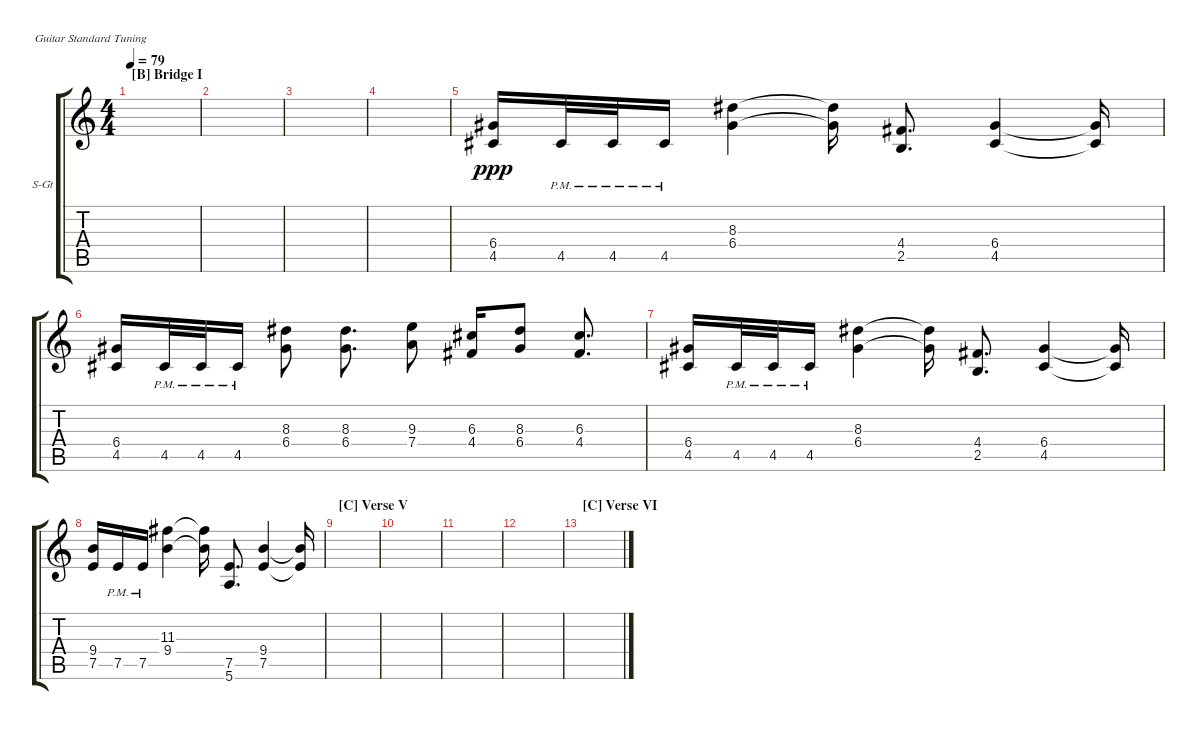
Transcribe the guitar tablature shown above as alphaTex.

\defaultSystemsLayout 4
\bracketExtendMode groupsimilarinstruments
\firstSystemTrackNameOrientation horizontal
\otherSystemsTrackNameOrientation horizontal
\track ("Studio Guitar" "S-Gt") {instrument distortionguitar}
\staff {score tabs}
\tuning (E4 B3 G3 D3 A2 E2)
\ts (4 4)
\section ("B" "Bridge I")
\tempo 79
\clef g2
\ks c
|
|
|
|
(4.5 6.4).16{dy ppp beam merge} 4.5{pm}.32{beam merge} 4.5{pm}.32{beam merge} 4.5{pm}.16{beam split} (6.4 8.3).4 (6.4{t} 8.3{t}).16 (2.5 4.4).8{d} (4.5 6.4).4 (4.5{t} 6.4{t}).16 |
(4.5 6.4).16{beam merge} 4.5{pm}.32{beam merge} 4.5{pm}.32{beam merge} 4.5{pm}.16{beam split} (6.4 8.3).8{beam split} (6.4 8.3).8{d beam split} (7.4 9.3).8{beam split} (4.4 6.3).16{beam merge} (6.4 8.3).8 (4.4 6.3).8{d beam split} |
(4.5 6.4).16{beam merge} 4.5{pm}.32{beam merge} 4.5{pm}.32{beam merge} 4.5{pm}.16{beam split} (6.4 8.3).4 (6.4{t} 8.3{t}).16 (2.5 4.4).8{d} (4.5 6.4).4 (4.5{t} 6.4{t}).16 |
(7.5 9.4).16{beam merge} 7.5{pm}.16{beam merge} 7.5{pm}.16{beam split} (9.4 11.3).4 (9.4{t} 11.3{t}).16 (5.6 7.5).8{d} (7.5 9.4).4 (7.5{t} 9.4{t}).16 |
\section ("C" "Verse V")
|
|
|
|
\section ("C" "Verse VI")
